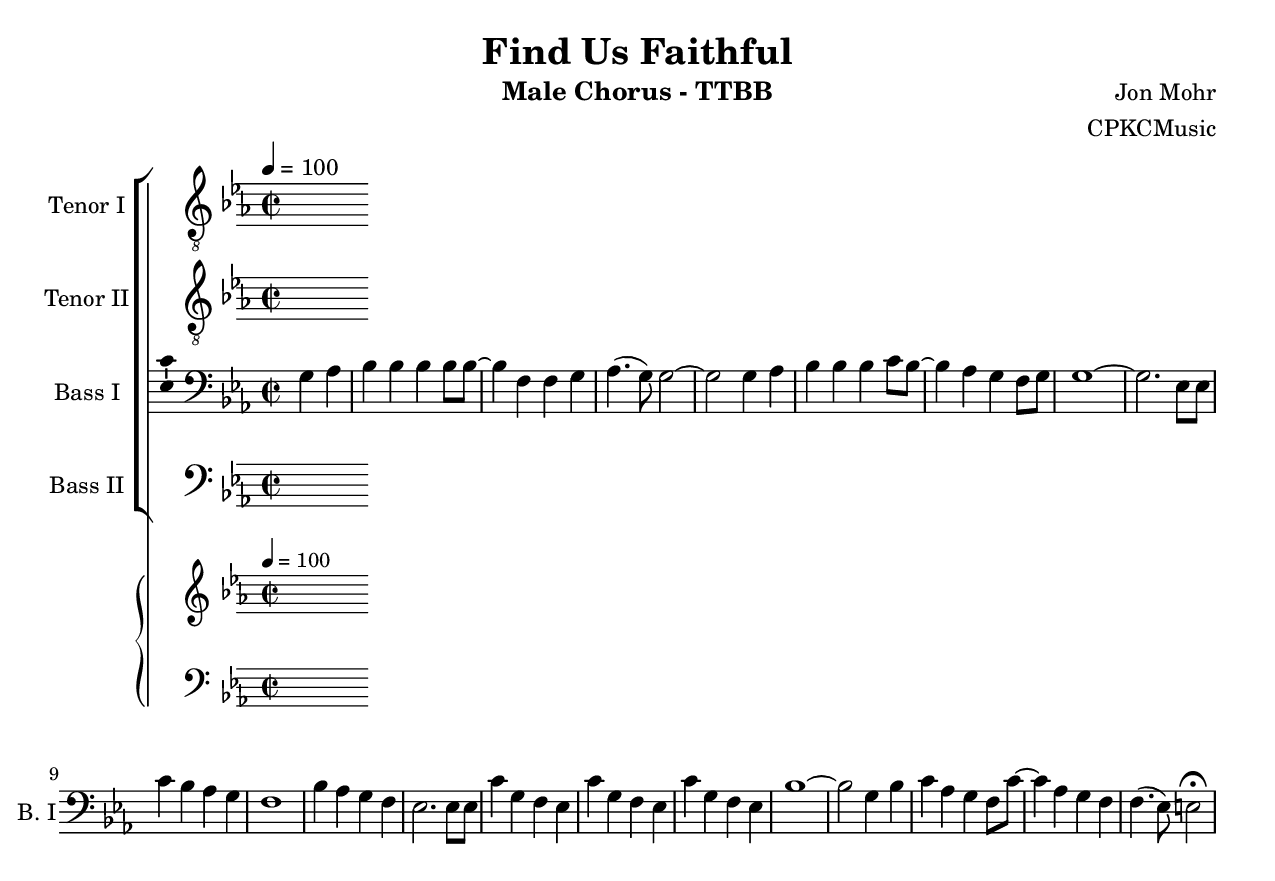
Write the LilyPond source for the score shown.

\version "2.19.23"
\language "english"

\header {
  title = "Find Us Faithful"
  instrument = "Male Chorus - TTBB"
  composer = "Jon Mohr"
  arranger = "CPKCMusic"
}

\paper {
  #(set-paper-size "letter")
}

global = {
  \key ef \major
  \time 2/2
  \tempo 4=100
  \partial 2
}

tenorOne = \relative c' {
  \global
  % Music follows here.

}

tenorTwo = \relative c' {
  \global
  % Music follows here.

}

bassOne = \relative c {
  \global
g'4 af bf bf bf bf8 bf~ bf4 f f g af4. ( g8 ) g2~ |
g2 g4 af bf bf bf c8 bf~ bf4 af g f8 g g1~ g2. ef8 ef |
c'4 bf af g f1 bf4 af g f ef2. ef8 ef |
c'4 g f ef c' g f ef c' g f ef bf'1 ~ bf2 g4 bf |
c af g f8 c'~ c4 af g f f4. ( ef8 ) e2 \fermata |

}

bassTwo = \relative c {
  \global
  % Music follows here.

}

verse = \lyricmode {
  % Lyrics follow here.

}

pianoR = \relative c' {
  \global
}

pianoL = \relative c {
  \global
}

accomp = \new PianoStaff \with {
  fontSize = #-1
  \override StaffSymbol #'staff-space = #(magstep -1)
} <<
  \new Staff \with {
    \consists "Mark_engraver"
    \consists "Metronome_mark_engraver"
    \remove "Staff_performer"
  } {
    \clef "treble"
    #(set-accidental-style 'piano)
    \pianoR
  }
  \new Staff \with {
    \remove "Staff_performer"
  } {
    \clef bass
    #(set-accidental-style 'piano)
    \pianoL
  }
>>

rehearsalMidi = #
(define-music-function
 (parser location name midiInstrument lyrics) (string? string? ly:music?)
 #{
   \unfoldRepeats <<
     \new Staff = "tenor1" \new Voice = "tenor1" { \tenorOne }
     \new Staff = "tenor2" \new Voice = "tenor2" { \tenorTwo }
     \new Staff = "bass1" \new Voice = "bass1" { \bassOne }
     \new Staff = "bass2" \new Voice = "bass2" { \bassTwo }
     \context Staff = $name {
       \set Score.midiMinimumVolume = #0.5
       \set Score.midiMaximumVolume = #0.5
       \set Score.tempoWholesPerMinute = #(ly:make-moment 100 4)
       \set Staff.midiMinimumVolume = #0.8
       \set Staff.midiMaximumVolume = #1.0
       \set Staff.midiInstrument = $midiInstrument
     }
     \new Lyrics \with {
       alignBelowContext = $name
     } \lyricsto $name $lyrics
   >>
 #})

\score {
  <<
    \new ChoirStaff <<
      \new Staff \with {
        midiInstrument = "choir aahs"
        instrumentName = "Tenor I"
        shortInstrumentName = "T. I"
        \consists "Ambitus_engraver"
      } {
        \clef "treble_8"
        \new Voice = "tenor1" \tenorOne
      }
      \new Lyrics \with {
        \override VerticalAxisGroup #'staff-affinity = #CENTER
      } \lyricsto "tenor1" \verse
      \new Staff \with {
        midiInstrument = "choir aahs"
        instrumentName = "Tenor II"
        shortInstrumentName = "T. II"
        \consists "Ambitus_engraver"
      } {
        \clef "treble_8"
        \new Voice = "tenor2" \tenorTwo
      }
      \new Lyrics \with {
        \override VerticalAxisGroup #'staff-affinity = #CENTER
      } \lyricsto "tenor2" \verse
      \new Staff \with {
        midiInstrument = "choir aahs"
        instrumentName = "Bass I"
        shortInstrumentName = "B. I"
        \consists "Ambitus_engraver"
      } {
        \clef bass
        \new Voice = "bass1" \bassOne
      }
      \new Lyrics \with {
        \override VerticalAxisGroup #'staff-affinity = #CENTER
      } \lyricsto "bass1" \verse
      \new Staff \with {
        midiInstrument = "choir aahs"
        instrumentName = "Bass II"
        shortInstrumentName = "B. II"
        \consists "Ambitus_engraver"
      } {
        \clef bass
        \new Voice = "bass2" \bassTwo
      }
    >>
    \accomp
  >>
  \layout { }
  \midi { }
}

% Rehearsal MIDI files:
\book {
  \bookOutputSuffix "tenor1"
  \score {
    \rehearsalMidi "tenor1" "tenor sax" \verse
    \midi { }
  }
}

\book {
  \bookOutputSuffix "tenor2"
  \score {
    \rehearsalMidi "tenor2" "tenor sax" \verse
    \midi { }
  }
}

\book {
  \bookOutputSuffix "bass1"
  \score {
    \rehearsalMidi "bass1" "tenor sax" \verse
    \midi { }
  }
}

\book {
  \bookOutputSuffix "bass2"
  \score {
    \rehearsalMidi "bass2" "tenor sax" \verse
    \midi { }
  }
}